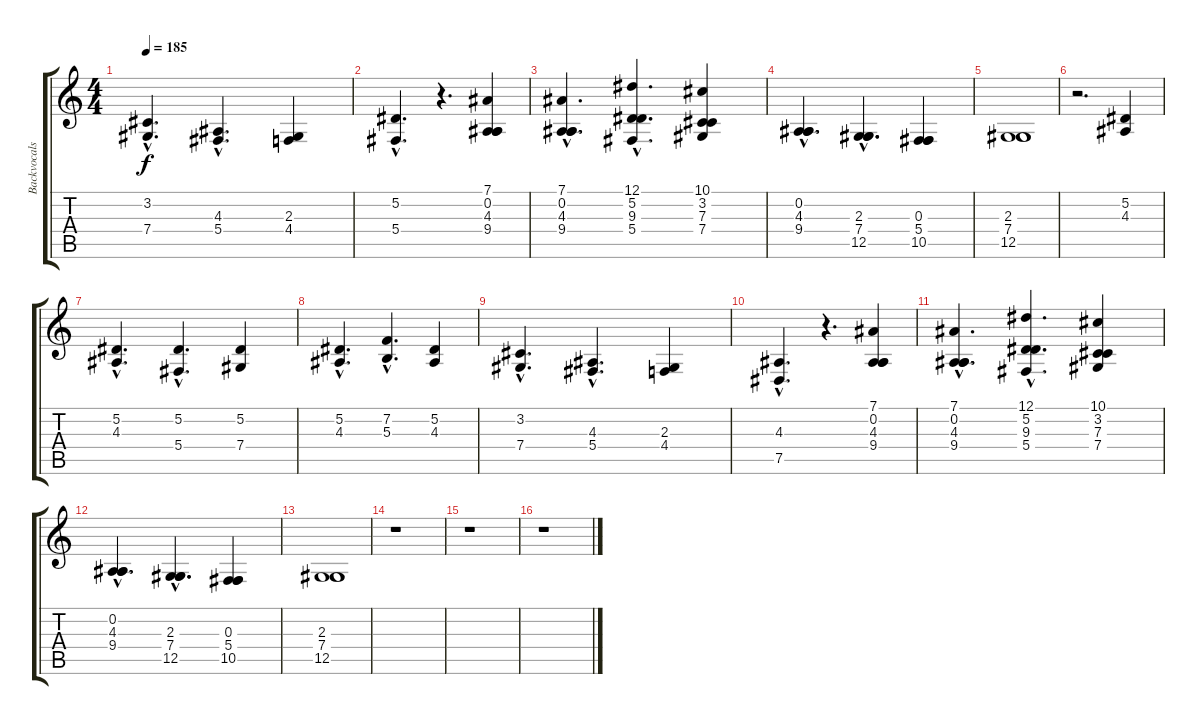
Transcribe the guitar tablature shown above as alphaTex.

\track ("Backvocals" "Backvocals") {instrument lead6voice}
\staff {score tabs}
\tuning (Eb4 Bb3 Gb3 Db3 Ab2 Eb2) {hide}
\ts (4 4)
\tempo 185
\clef g2
\ks c
(3.2{hac} 7.4{hac}).4{d dy f} (4.3{hac} 5.4{hac}).4{d} (2.3 4.4).4 |
(5.2{hac} 5.4{hac}).4{d} r.4{d} (7.1 0.2 4.3 9.4).4 |
(7.1{hac} 0.2{hac} 4.3{hac} 9.4{hac}).4{d} (12.1{hac} 5.2{hac} 9.3{hac} 5.4{hac}).4{d} (10.1 3.2 7.3 7.4).4 |
(0.2{hac} 4.3{hac} 9.4{hac}).4{d} (2.3{hac} 7.4{hac} 12.5{hac}).4{d} (0.3 5.4 10.5).4 |
(2.3 7.4 12.5).1 |
r.2{d} (5.2 4.3).4 |
(5.2{hac} 4.3{hac}).4{d} (5.2{hac} 5.4{hac}).4{d} (5.2 7.4).4 |
(5.2{hac} 4.3{hac}).4{d} (7.2{hac} 5.3{hac}).4{d} (5.2 4.3).4 |
(3.2{hac} 7.4{hac}).4{d} (4.3{hac} 5.4{hac}).4{d} (2.3 4.4).4 |
(4.3{hac} 7.5{hac}).4{d} r.4{d} (7.1 0.2 4.3 9.4).4 |
(7.1{hac} 0.2{hac} 4.3{hac} 9.4{hac}).4{d} (12.1{hac} 5.2{hac} 9.3{hac} 5.4{hac}).4{d} (10.1 3.2 7.3 7.4).4 |
(0.2{hac} 4.3{hac} 9.4{hac}).4{d} (2.3{hac} 7.4{hac} 12.5{hac}).4{d} (0.3 5.4 10.5).4 |
(2.3 7.4 12.5).1 |
r.1 |
r.1 |
r.1
